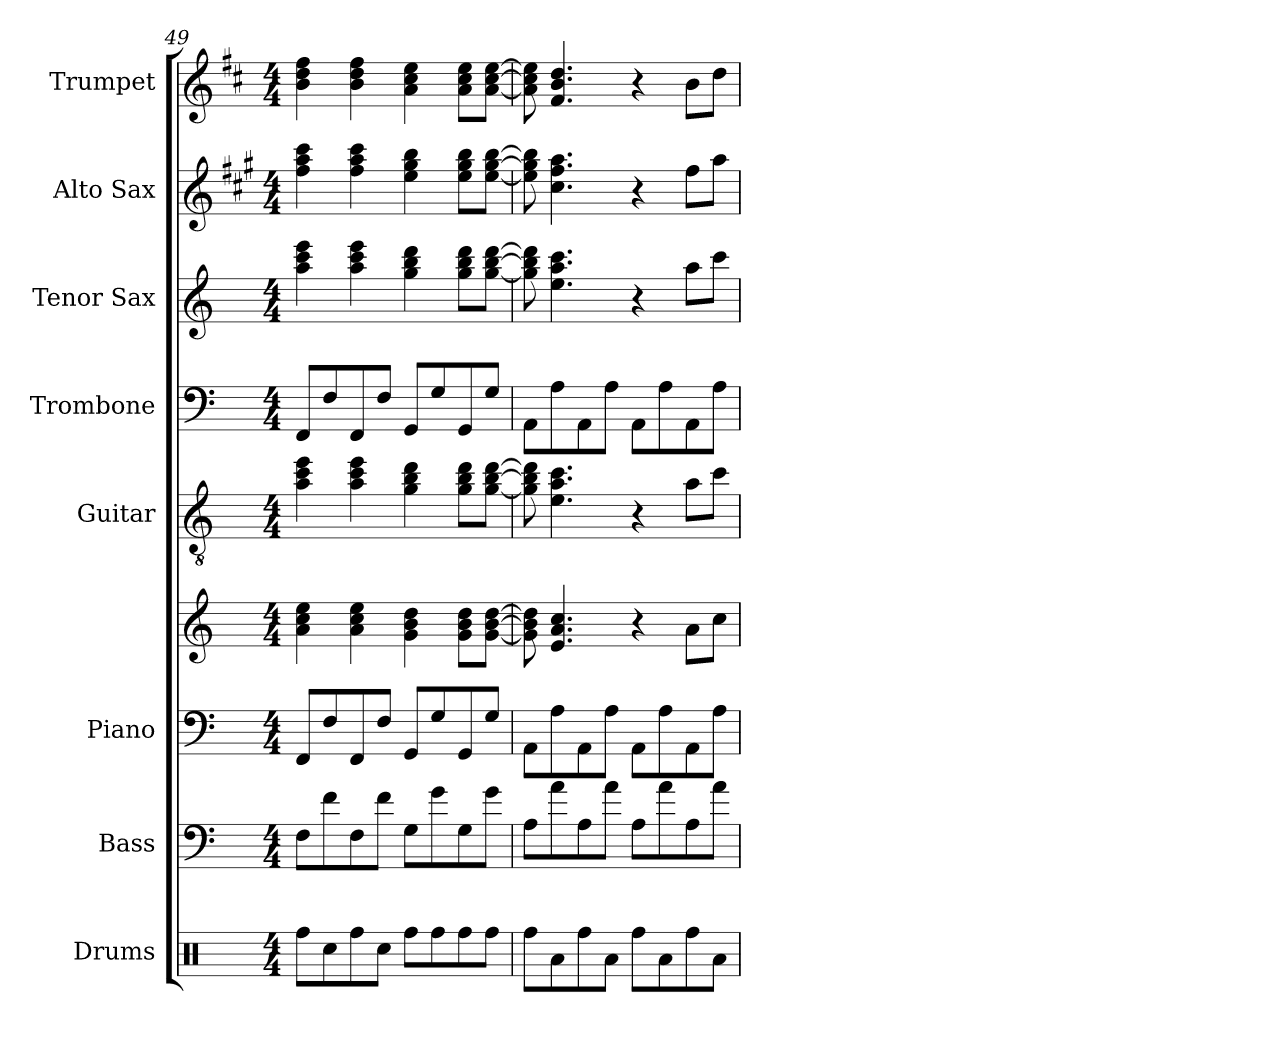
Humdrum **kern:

**kern	**kern	**kern	**kern	**kern	**kern	**kern	**kern	**kern
*part8	*part7	*part6	*part6	*part5	*part4	*part3	*part2	*part1
*staff9	*staff8	*staff7	*staff6	*staff5	*staff4	*staff3	*staff2	*staff1
*I"Drums	*I"Bass	*I"Piano	*	*I"Guitar	*I"Trombone	*I"Tenor Sax	*I"Alto Sax	*I"Trumpet
*I'Drums	*I'Bass	*I'Piano	*	*I'Gtr.	*I'Tbn.	*I'Tenor	*I'Alto	*I'Tpt.
*clefX	*clefF4	*clefF4	*clefG2	*clefGv2	*clefF4	*clefG2	*clefG2	*clefG2
*	*ITrd7c12	*	*	*	*	*ITrd8c14	*ITrd5c9	*ITrd1c2
*k[]	*k[]	*k[]	*k[]	*k[]	*k[]	*k[]	*k[]	*k[]
*M4/4	*M4/4	*M4/4	*M4/4	*M4/4	*M4/4	*M4/4	*M4/4	*M4/4
=49	=49	=49	=49	=49	=49	=49	=49	=49
8Rff\L	8FF\L	8FF/L	4a\ 4cc\ 4ee\	4a\ 4cc\ 4ee\	8FF/L	4a\ 4cc\ 4ee\	4a\ 4cc\ 4ee\	4a\ 4cc\ 4ee\
8Rcc\	8F\	8F/	.	.	8F/	.	.	.
8Rff\	8FF\	8FF/	4a\ 4cc\ 4ee\	4a\ 4cc\ 4ee\	8FF/	4a\ 4cc\ 4ee\	4a\ 4cc\ 4ee\	4a\ 4cc\ 4ee\
8Rcc\J	8F\J	8F/J	.	.	8F/J	.	.	.
8Rff\L	8GG\L	8GG/L	4g\ 4b\ 4dd\	4g\ 4b\ 4dd\	8GG/L	4g\ 4b\ 4dd\	4g\ 4b\ 4dd\	4g\ 4b\ 4dd\
8Rff\	8G\	8G/	.	.	8G/	.	.	.
8Rff\	8GG\	8GG/	8g\ 8b\ 8dd\L	8g\ 8b\ 8dd\L	8GG/	8g\ 8b\ 8dd\L	8g\ 8b\ 8dd\L	8g\ 8b\ 8dd\L
8Rff\J	8G\J	8G/J	[8g\ [8b\ [8dd\J	[8g\ [8b\ [8dd\J	8G/J	[8g\ [8b\ [8dd\J	[8g\ [8b\ [8dd\J	[8g\ [8b\ [8dd\J
=50	=50	=50	=50	=50	=50	=50	=50	=50
8Rff\L	8AA\L	8AA\L	8g\] 8b\] 8dd\]	8g\] 8b\] 8dd\]	8AA\L	8g\] 8b\] 8dd\]	8g\] 8b\] 8dd\]	8g\] 8b\] 8dd\]
8Ra\	8A\	8A\	4.e/ 4.a/ 4.cc/	4.e\ 4.a\ 4.cc\	8A\	4.e\ 4.a\ 4.cc\	4.e\ 4.a\ 4.cc\	4.e/ 4.a/ 4.cc/
8Rff\	8AA\	8AA\	.	.	8AA\	.	.	.
8Ra\J	8A\J	8A\J	.	.	8A\J	.	.	.
8Rff\L	8AA\L	8AA\L	4r	4r	8AA\L	4r	4r	4r
8Ra\	8A\	8A\	.	.	8A\	.	.	.
8Rff\	8AA\	8AA\	8a\L	8a\L	8AA\	8a\L	8a\L	8a\L
8Ra\J	8A\J	8A\J	8cc\J	8cc\J	8A\J	8cc\J	8cc\J	8cc\J
=	=	=	=	=	=	=	=	=
*-	*-	*-	*-	*-	*-	*-	*-	*-
